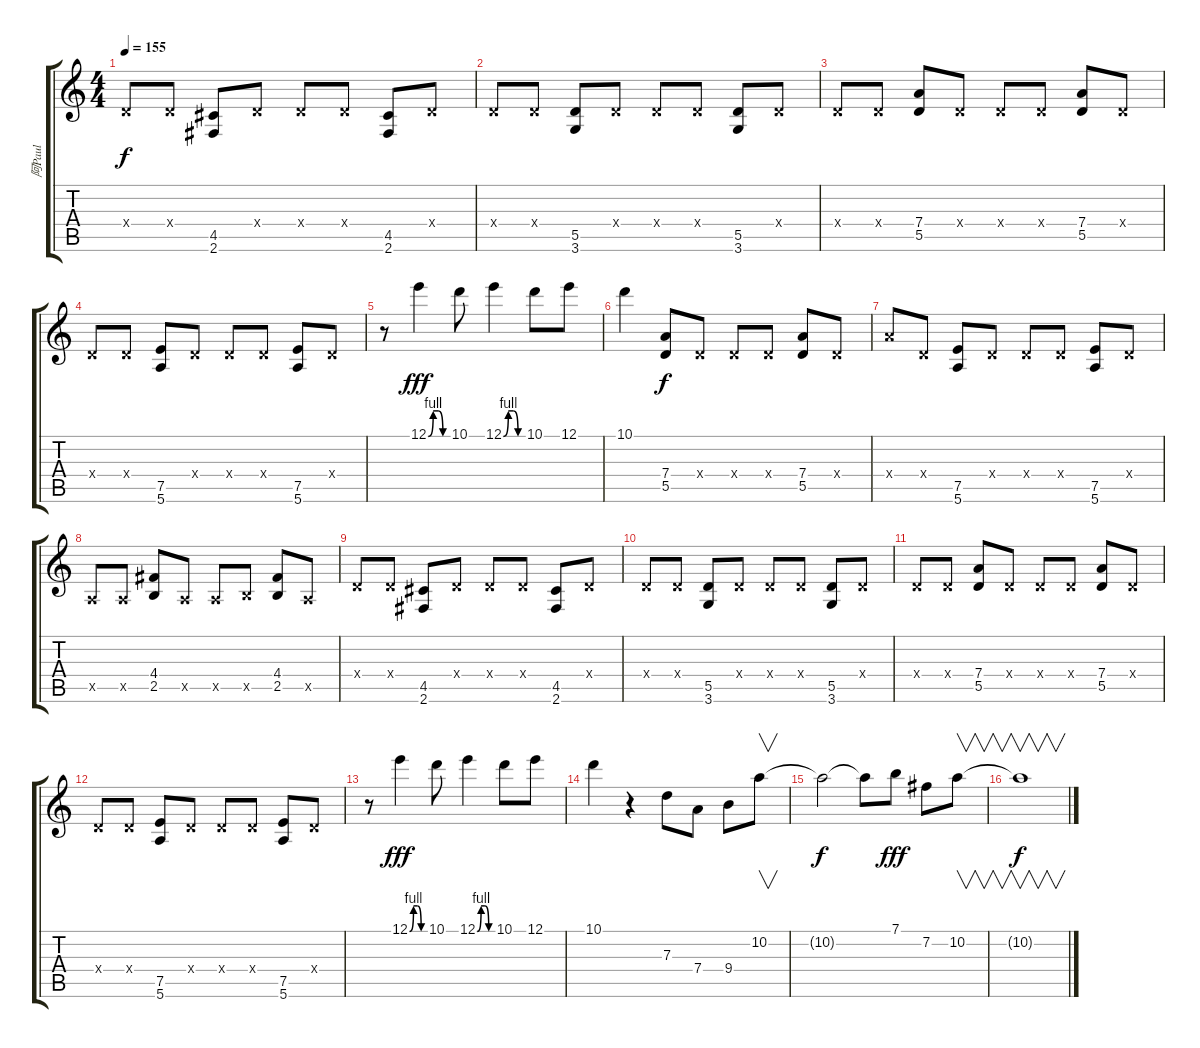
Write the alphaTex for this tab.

\track ("阿Paul" "阿Paul") {instrument distortionguitar}
\staff {score tabs}
\tuning (E4 B3 G3 D3 A2 E2) {hide}
\ts (4 4)
\tempo 155
\clef g2
\ks c
0.4{x}.8{dy f} 0.4{x}.8 (4.5 2.6).8 0.4{x}.8 0.4{x}.8 0.4{x}.8 (4.5 2.6).8 0.4{x}.8 |
0.4{x}.8 0.4{x}.8 (5.5 3.6).8 0.4{x}.8 0.4{x}.8 0.4{x}.8 (5.5 3.6).8 0.4{x}.8 |
0.4{x}.8 0.4{x}.8 (7.4 5.5).8 0.4{x}.8 0.4{x}.8 0.4{x}.8 (7.4 5.5).8 0.4{x}.8 |
0.4{x}.8 0.4{x}.8 (7.5 5.6).8 0.4{x}.8 0.4{x}.8 0.4{x}.8 (7.5 5.6).8 0.4{x}.8 |
r.8 12.1{be (custom 0 0 15 4 30 4 45 0 60 0)}.4{dy fff} 10.1.8 12.1{be (custom 0 0 15 4 30 4 45 0 60 0)}.4 10.1.8 12.1.8 |
10.1.4 (7.4 5.5).8{dy f} 0.4{x}.8 0.4{x}.8 0.4{x}.8 (7.4 5.5).8 0.4{x}.8 |
7.4{x}.8 0.4{x}.8 (7.5 5.6).8 0.4{x}.8 0.4{x}.8 0.4{x}.8 (7.5 5.6).8 0.4{x}.8 |
0.5{x}.8 0.5{x}.8 (4.4 2.5).8 0.5{x}.8 0.5{x}.8 2.5{x}.8 (4.4 2.5).8 0.5{x}.8 |
0.4{x}.8 0.4{x}.8 (4.5 2.6).8 0.4{x}.8 0.4{x}.8 0.4{x}.8 (4.5 2.6).8 0.4{x}.8 |
0.4{x}.8 0.4{x}.8 (5.5 3.6).8 0.4{x}.8 0.4{x}.8 0.4{x}.8 (5.5 3.6).8 0.4{x}.8 |
0.4{x}.8 0.4{x}.8 (7.4 5.5).8 0.4{x}.8 0.4{x}.8 0.4{x}.8 (7.4 5.5).8 0.4{x}.8 |
0.4{x}.8 0.4{x}.8 (7.5 5.6).8 0.4{x}.8 0.4{x}.8 0.4{x}.8 (7.5 5.6).8 0.4{x}.8 |
r.8 12.1{be (custom 0 0 15 4 30 4 45 0 60 0)}.4{dy fff} 10.1.8 12.1{be (custom 0 0 15 4 30 4 45 0 60 0)}.4 10.1.8 12.1.8 |
10.1.4 r.4 7.3.8 7.4.8 9.4.8 10.2.8{v} |
10.2{t}.2{dy f} 10.2{t}.8 7.1.8{dy fff} 7.2.8 10.2.8{v} |
10.2{t}.1{v dy f}
